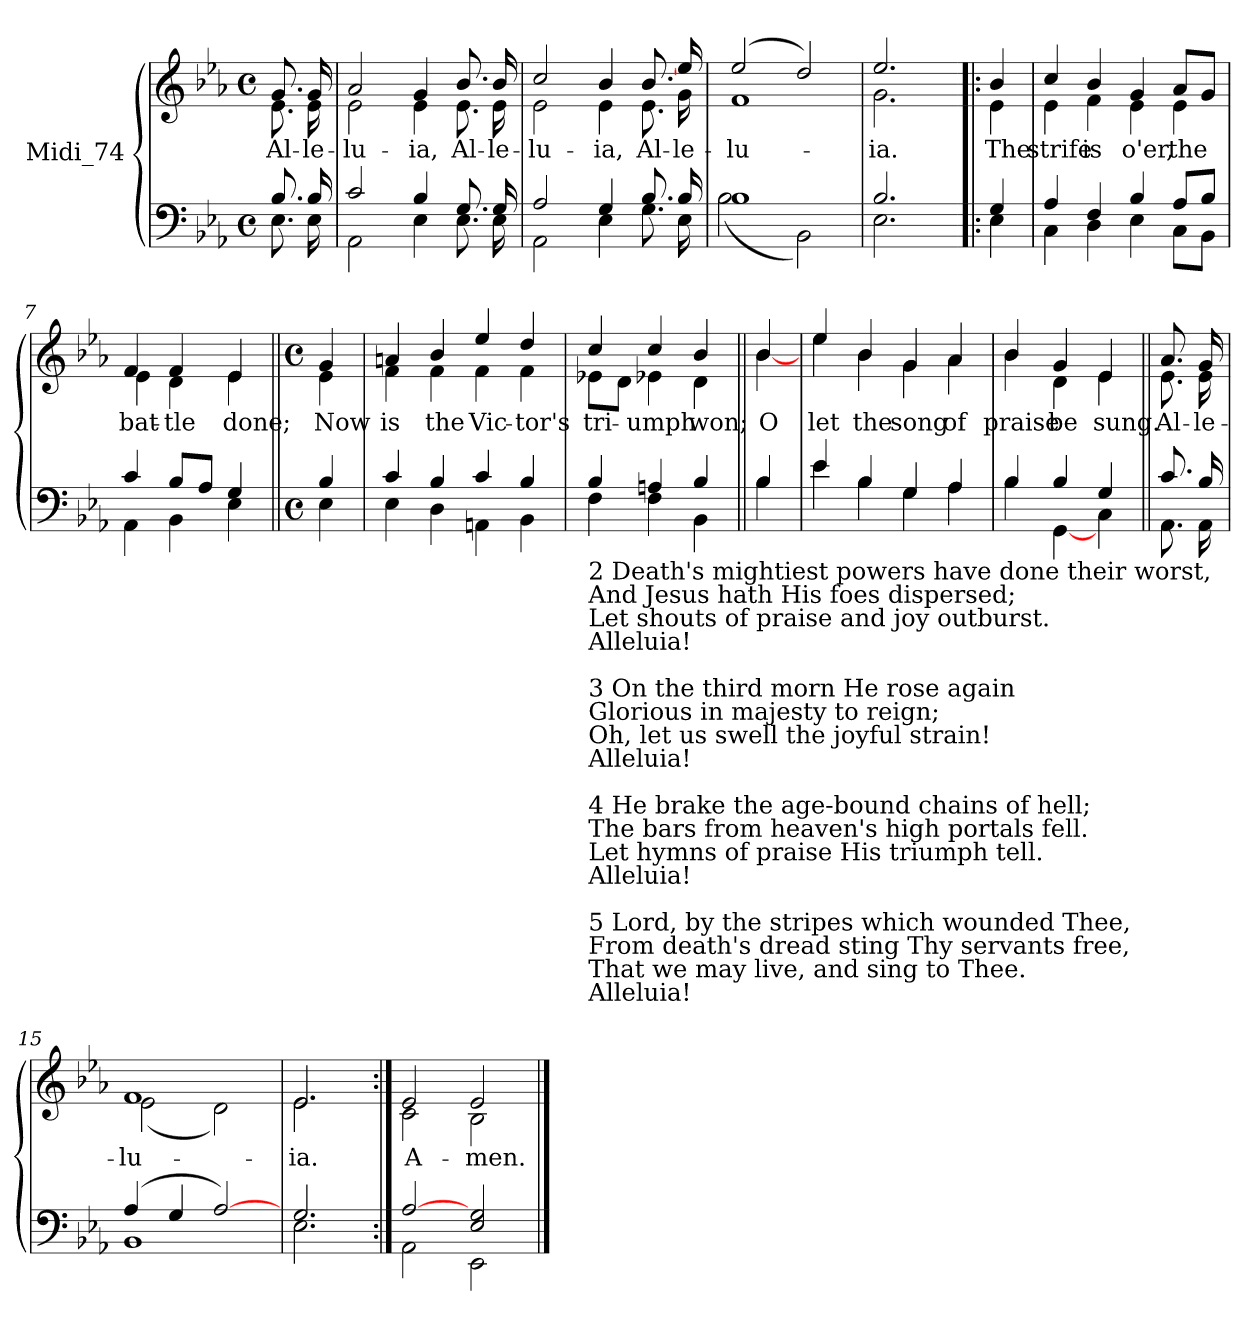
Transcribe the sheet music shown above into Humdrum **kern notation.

**kern	**kern	**text
*part2	*part1	*part1
*staff2	*staff1	*staff1
*I"Midi_74	*I"Midi_74	*
*clefF4	*clefG2	*
*k[b-e-a-]	*k[b-e-a-]	*
*E-:	*E-:	*
*M4/4	*M4/4	*
*met(c)	*met(c)	*
=	=	=
*^	*	*
!	!	!LO:TX:a:B:t=Magdala (888. 4)	!
!	!	!LO:TX:a:cj:t=Francis Pott\n(1832-1909)	!
!	!	!LO:TX:a:cj:t=The strife is o'er, the battle done	!
!	!	!LO:TX:a:cj:t=Joseph Barnby\n(1838-96)	!
!	!	!	!LO:LY:b
*	*	*^	*
8.B-/	8.E-\	8.g/	8.e-\	Al-
!	!	!	!	!LO:LY:b
16B-/	16E-\	16g/	16e-\	-le-
=1	=1	=1	=1	=1
!	!	!	!	!LO:LY:b
2c/	2AA-\	2a-/	2e-\	-lu-
!	!	!	!	!LO:LY:b
4B-/	4E-\	4g/	4e-\	-ia,
!	!	!	!	!LO:LY:b
8.G/	8.E-\	8.b-/	8.e-\	Al-
!	!	!	!	!LO:LY:b
16G/	16E-\	16b-/	16e-\	-le-
=2	=2	=2	=2	=2
!	!	!	!	!LO:LY:b
2A-/	2AA-\	2cc/	2e-\	-lu-
!	!	!	!	!LO:LY:b
4G/	4E-\	4b-/	4e-\	-ia,
!	!	!	!	!LO:LY:b
8.B-/	8.G\	[8.b-/	8.e-\	Al-
!	!	!	!	!LO:LY:b
16B-/	16E-\	16ee-/	16g\	-le-
=3	=3	=3	=3	=3
!	!	!	!	!LO:LY:b
1B-/	(2B-\	(>2ee-/	1f\	-lu-
.	2BB-\)	2dd/)	.	.
=4	=4	=4	=4	=4
!	!	!	!	!LO:LY:b
2.B-/	2.E-\	2.ee-/	2.g\	ia.
=5!|:	=5!|:	=5!|:	=5!|:	=5!|:
!	!	!	!	!LO:LY:b
4G/	4E-\	4b-/	4e-\	The
=6	=6	=6	=6	=6
!	!	!	!	!LO:LY:b
4A-/	4C\	4cc/	4e-\	strife
!	!	!	!	!LO:LY:b
4F/	4D\	4b-/	4f\	is
!	!	!	!	!LO:LY:b
4B-/	4E-\	4g/	4e-\	o'er,
!	!	!	!	!LO:LY:b
8A-/L	8C\L	8a-/L	4e-\	the
8B-/J	8BB-\J	8g/J	.	.
=7	=7	=7	=7	=7
!	!	!	!	!LO:LY:b
4c/	4AA-\	4f/	4e-\	bat-
!	!	!	!	!LO:LY:b
8B-/L	4BB-\	4f/	4d\	-tle
8A-/J	.	.	.	.
!	!	!	!	!LO:LY:b
4G/	4E-\	4e-/	4e-\	done;
!!LO:LB:g=z	!!
=8||	=8||	=8||	=8||	=8||
*M4/4	*	*M4/4	*	*
*met(c)	*	*met(c)	*	*
!	!	!	!	!LO:LY:b
4B-/	4E-\	4g/	4e-\	Now
=9	=9	=9	=9	=9
!	!	!	!	!LO:LY:b
4c/	4E-\	4an/	4f\	is
!	!	!	!	!LO:LY:b
4B-/	4D\	4b-/	4f\	the
!	!	!	!	!LO:LY:b
4c/	4AAn\	4ee-/	4f\	Vic-
!	!	!	!	!LO:LY:b
4B-/	4BB-\	4dd/	4f\	-tor's
=10	=10	=10	=10	=10
!LO:TX:b:t=2 Death's mightiest powers have done their worst,\nAnd Jesus hath His foes dispersed;\nLet shouts of praise and joy outburst.\nAlleluia!\n\n3 On the third morn He rose again\nGlorious in majesty to reign;\nOh, let us swell the joyful strain!\nAlleluia!\n\n4 He brake the age-bound chains of hell;\nThe bars from heaven's high portals fell.\nLet hymns of praise His triumph tell.\nAlleluia!\n\n5 Lord, by the stripes which wounded Thee,\nFrom death's dread sting Thy servants free,\nThat we may live, and sing to Thee.\nAlleluia!	!	!	!	!
!	!	!	!	!LO:LY:b
4B-/	4F\	4cc/	8e-X\L	tri-
.	.	.	8d\J	.
!	!	!	!	!LO:LY:b
4An/	4F\	4cc/	4e-X\	-umph
!	!	!	!	!LO:LY:b
4B-/	4BB-\	4b-/	4d\	won;
=11||	=11||	=11||	=11||	=11||
!	!	!	!	!LO:LY:b
4B-/	4B-\	4b-/	[4b-\	O
=12	=12	=12	=12	=12
!	!	!	!	!LO:LY:b
4e-/	4e-\	4ee-/	4ee-\	let
!	!	!	!	!LO:LY:b
4B-/	4B-\	4b-/	4b-\	the
!	!	!	!	!LO:LY:b
4G/	4G\	4g/	4g\	song
!	!	!	!	!LO:LY:b
4A-/	4A-\	4a-/	4a-\	of
=13	=13	=13	=13	=13
!	!	!	!	!LO:LY:b
4B-/	4B-\	4b-/	4b-\	praise
!	!	!	!	!LO:LY:b
4B-/	[4GG\	4g/	4d\	be
!	!	!	!	!LO:LY:b
4G/	4C\	4e-/	4e-\	sung.
=14||	=14||	=14||	=14||	=14||
!	!	!	!	!LO:LY:b
8.c/	8.AA-\	8.a-/	8.e-\	Al-
!	!	!	!	!LO:LY:b
16B-/	16AA-\	16g/	16e-\	-le-
=15	=15	=15	=15	=15
!	!	!	!	!LO:LY:b
(>4A-/	1BB-\	1f/	(<2e-\	-lu-
4G/	.	.	.	.
[2A-/)	.	.	2d\)	.
=16	=16	=16	=16	=16
!	!	!	!	!LO:LY:b
2.G/	2.E-\	2.e-/	2.e-\	-ia.
=17:|!	=17:|!	=17:|!	=17:|!	=17:|!
!	!	!	!	!LO:LY:b
[2A-/	2AA-\	2e-/	2c\	A-
!	!	!	!	!LO:LY:b
2E-/ 2G/	2EE-\	2e-/	2B-\	-men.
*v	*v	*	*	*
*	*v	*v	*
==	==	==
*-	*-	*-
